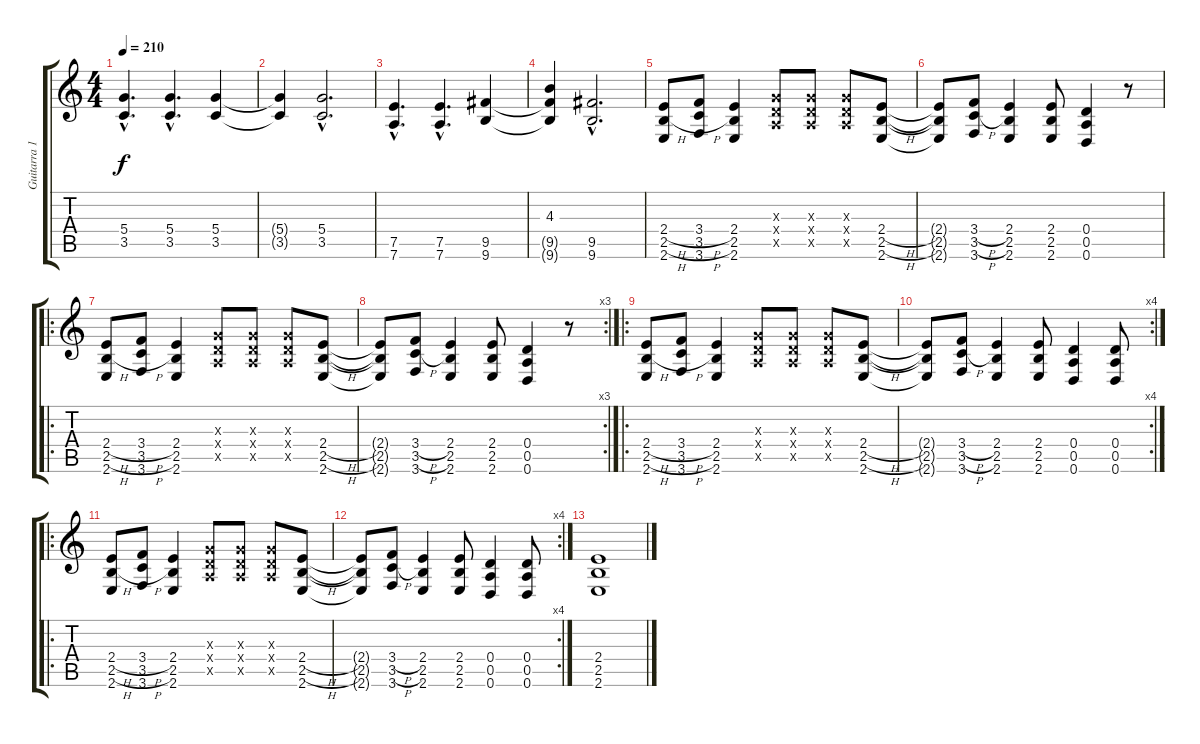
\track ("Guitarra 1" "Guitarra 1") {instrument distortionguitar}
\staff {score tabs}
\tuning (E4 B3 G3 D3 A2 D2) {hide}
\ts (4 4)
\tempo 210
\clef g2
\ks c
(5.4{hac} 3.5{hac}).4{d dy f} (5.4{hac} 3.5{hac}).4{d} (5.4 3.5).4 |
(5.4{t} 3.5{t}).4 (5.4{hac} 3.5{hac}).2{d} |
(7.5{hac} 7.6{hac}).4{d} (7.5{hac} 7.6{hac}).4{d} (9.5 9.6).4 |
(4.3 9.5{t} 9.6{t}).4 (9.5{hac} 9.6{hac}).2{d} |
(2.4{h} 2.5{h} 2.6).8 (3.4{h} 3.5{h} 3.6).8 (2.4 2.5 2.6).4 (0.3{x} 0.4{x} 0.5{x}).8 (0.3{x} 0.4{x} 0.5{x}).8 (0.3{x} 0.4{x} 0.5{x}).8 (2.4{h} 2.5{h} 2.6).8 |
(2.4{t} 2.5{t} 2.6{t}).8 (3.4{h} 3.5{h} 3.6).8 (2.4 2.5 2.6).4 (2.4 2.5 2.6).8 (0.4 0.5 0.6).4 r.8 |
\ro
(2.4{h} 2.5{h} 2.6).8 (3.4{h} 3.5{h} 3.6).8 (2.4 2.5 2.6).4 (0.3{x} 0.4{x} 0.5{x}).8 (0.3{x} 0.4{x} 0.5{x}).8 (0.3{x} 0.4{x} 0.5{x}).8 (2.4{h} 2.5{h} 2.6).8 |
\rc 3
(2.4{t} 2.5{t} 2.6{t}).8 (3.4{h} 3.5{h} 3.6).8 (2.4 2.5 2.6).4 (2.4 2.5 2.6).8 (0.4 0.5 0.6).4 r.8 |
\ro
(2.4{h} 2.5{h} 2.6).8 (3.4{h} 3.5{h} 3.6).8 (2.4 2.5 2.6).4 (0.3{x} 0.4{x} 0.5{x}).8 (0.3{x} 0.4{x} 0.5{x}).8 (0.3{x} 0.4{x} 0.5{x}).8 (2.4{h} 2.5{h} 2.6).8 |
\rc 4
(2.4{t} 2.5{t} 2.6{t}).8 (3.4{h} 3.5{h} 3.6).8 (2.4 2.5 2.6).4 (2.4 2.5 2.6).8 (0.4 0.5 0.6).4 (0.4 0.5 0.6).8 |
\ro
(2.4{h} 2.5{h} 2.6).8 (3.4{h} 3.5{h} 3.6).8 (2.4 2.5 2.6).4 (0.3{x} 0.4{x} 0.5{x}).8 (0.3{x} 0.4{x} 0.5{x}).8 (0.3{x} 0.4{x} 0.5{x}).8 (2.4{h} 2.5{h} 2.6).8 |
\rc 4
(2.4{t} 2.5{t} 2.6{t}).8 (3.4{h} 3.5{h} 3.6).8 (2.4 2.5 2.6).4 (2.4 2.5 2.6).8 (0.4 0.5 0.6).4 (0.4 0.5 0.6).8 |
(2.4 2.5 2.6).1
